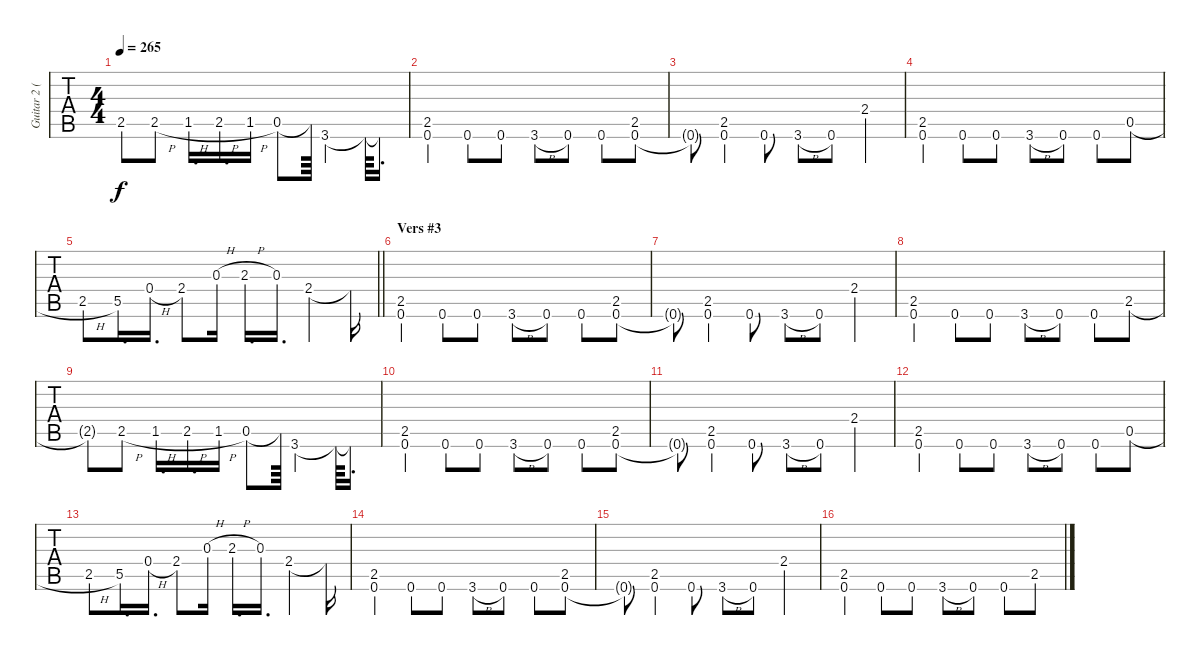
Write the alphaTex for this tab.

\track ("Guitar 2 (Overdriven)" "Guitar 2 (") {instrument overdrivenguitar}
\staff {tabs}
\tuning (Eb4 Bb3 Gb3 Db3 Ab2 Eb2) {hide}
\ts (4 4)
\tempo 265
\clef g2
\ks c
2.5{t}.8{dy f} 2.5{h}.8 1.5{h}.16{d} 2.5{h}.16{d} 1.5{h}.16 0.5.8 0.5{t}.64 3.6.4 3.6{t}.64 3.6{t}.16{d} |
(2.5 0.6).4 0.6.8 0.6.8 3.6{h}.8 0.6.8 0.6.8 (2.5 0.6{st}).8 |
0.6{t}.8 (2.5 0.6).4 0.6.8 3.6{h}.8 0.6.8 2.4.4 |
(2.5 0.6).4 0.6.8 0.6.8 3.6{h}.8 0.6.8 0.6.8 0.5{h st}.8 |
\barLineRight lightlight
2.5{h}.8 5.5.16{d} 0.4{h}.16{d} 2.4.8 0.3{h}.16 2.3{h}.16{d} 0.3.16{d} 2.4.4 2.4{t}.16 |
\section ("" "Vers #3")
(2.5 0.6).4 0.6.8 0.6.8 3.6{h}.8 0.6.8 0.6.8 (2.5 0.6{st}).8 |
0.6{t}.8 (2.5 0.6).4 0.6.8 3.6{h}.8 0.6.8 2.4.4 |
(2.5 0.6).4 0.6.8 0.6.8 3.6{h}.8 0.6.8 0.6.8 2.5{st}.8 |
2.5{t}.8 2.5{h}.8 1.5{h}.16{d} 2.5{h}.16{d} 1.5{h}.16 0.5.8 0.5{t}.64 3.6.4 3.6{t}.64 3.6{t}.16{d} |
(2.5 0.6).4 0.6.8 0.6.8 3.6{h}.8 0.6.8 0.6.8 (2.5 0.6{st}).8 |
0.6{t}.8 (2.5 0.6).4 0.6.8 3.6{h}.8 0.6.8 2.4.4 |
(2.5 0.6).4 0.6.8 0.6.8 3.6{h}.8 0.6.8 0.6.8 0.5{h st}.8 |
2.5{h}.8 5.5.16{d} 0.4{h}.16{d} 2.4.8 0.3{h}.16 2.3{h}.16{d} 0.3.16{d} 2.4.4 2.4{t}.16 |
(2.5 0.6).4 0.6.8 0.6.8 3.6{h}.8 0.6.8 0.6.8 (2.5 0.6{st}).8 |
0.6{t}.8 (2.5 0.6).4 0.6.8 3.6{h}.8 0.6.8 2.4.4 |
(2.5 0.6).4 0.6.8 0.6.8 3.6{h}.8 0.6.8 0.6.8 2.5{st}.8
